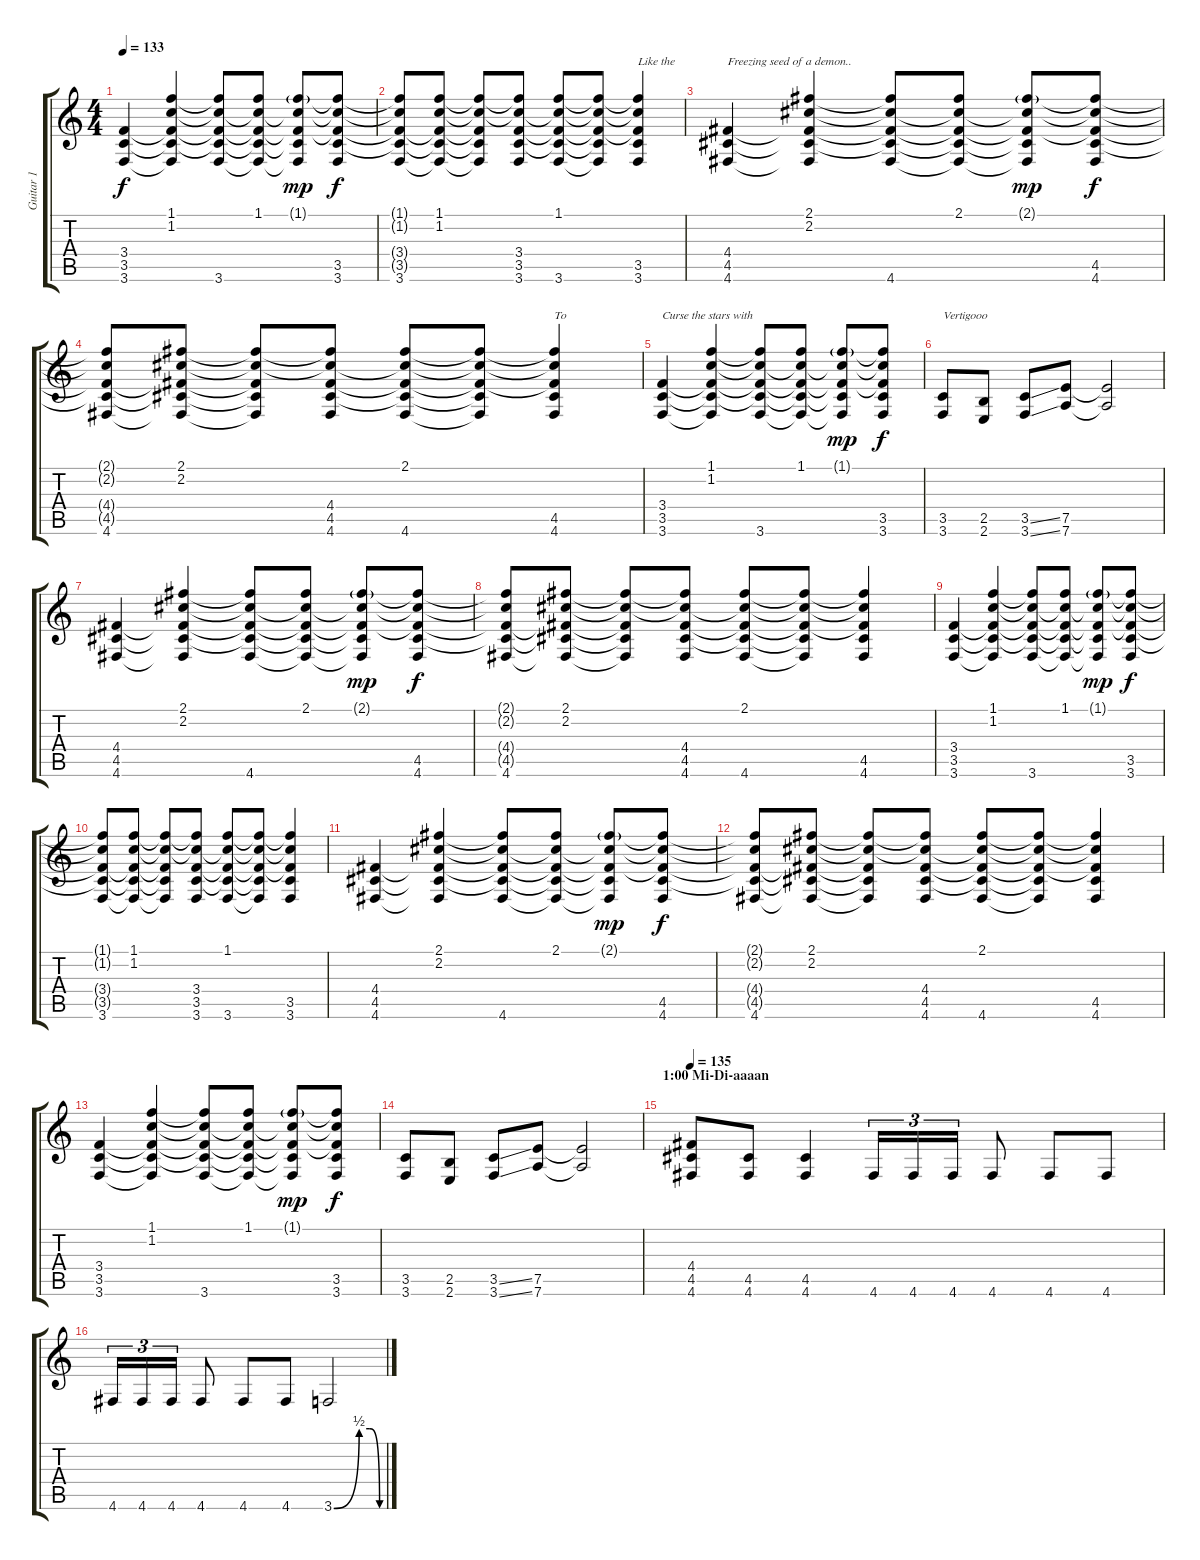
\track ("Guitar 1" "Guitar 1") {instrument distortionguitar}
\staff {score tabs}
\tuning (E4 B3 G3 D3 A2 D2) {hide}
\ts (4 4)
\tempo 133
\clef g2
\ks c
(3.4 3.5 3.6).4{dy f} (1.1 1.2 3.4{t} 3.5{t} 3.6{t}).4 (1.1{t} 1.2{t} 3.4{t} 3.5{t} 3.6).8 (1.1 1.2{t} 3.4{t} 3.5{t} 3.6{t}).8 (1.1{g} 1.2{t} 3.4{t} 3.5{t} 3.6{t}).8{dy mp} (1.1{t} 1.2{t} 3.4{t} 3.5 3.6).8{dy f} |
(1.1{t} 1.2{t} 3.4{t} 3.5{t} 3.6).8 (1.1 1.2 3.4{t} 3.5{t} 3.6{t}).8 (1.1{t} 1.2{t} 3.4{t} 3.5{t} 3.6{t}).8 (1.1{t} 1.2{t} 3.4 3.5 3.6).8 (1.1 1.2{t} 3.4{t} 3.5{t} 3.6).8 (1.1{t} 1.2{t} 3.4{t} 3.5{t} 3.6{t}).8 (1.1{t} 1.2{t} 3.4{t} 3.5 3.6).4{txt "Like the"} |
(4.4 4.5 4.6).4{txt "Freezing seed of a demon.."} (2.1 2.2 4.4{t} 4.5{t} 4.6{t}).4 (2.1{t} 2.2{t} 4.4{t} 4.5{t} 4.6).8 (2.1 2.2{t} 4.4{t} 4.5{t} 4.6{t}).8 (2.1{g} 2.2{t} 4.4{t} 4.5{t} 4.6{t}).8{dy mp} (2.1{t} 2.2{t} 4.4{t} 4.5 4.6).8{dy f} |
(2.1{t} 2.2{t} 4.4{t} 4.5{t} 4.6).8 (2.1 2.2 4.4{t} 4.5{t} 4.6{t}).8 (2.1{t} 2.2{t} 4.4{t} 4.5{t} 4.6{t}).8 (2.1{t} 2.2{t} 4.4 4.5 4.6).8 (2.1 2.2{t} 4.4{t} 4.5{t} 4.6).8 (2.1{t} 2.2{t} 4.4{t} 4.5{t} 4.6{t}).8 (2.1{t} 2.2{t} 4.4{t} 4.5 4.6).4{txt "To"} |
(3.4 3.5 3.6).4{txt "Curse the stars with"} (1.1 1.2 3.4{t} 3.5{t} 3.6{t}).4 (1.1{t} 1.2{t} 3.4{t} 3.5{t} 3.6).8 (1.1 1.2{t} 3.4{t} 3.5{t} 3.6{t}).8 (1.1{g} 1.2{t} 3.4{t} 3.5{t} 3.6{t}).8{dy mp} (1.1{t} 1.2{t} 3.4{t} 3.5 3.6).8{dy f} |
(3.5 3.6).8{txt "Vertigooo"} (2.5 2.6).8 (3.5{ss} 3.6{ss}).8 (7.5 7.6).8 (7.5{t} 7.6{t}).2 |
(4.4 4.5 4.6).4 (2.1 2.2 4.4{t} 4.5{t} 4.6{t}).4 (2.1{t} 2.2{t} 4.4{t} 4.5{t} 4.6).8 (2.1 2.2{t} 4.4{t} 4.5{t} 4.6{t}).8 (2.1{g} 2.2{t} 4.4{t} 4.5{t} 4.6{t}).8{dy mp} (2.1{t} 2.2{t} 4.4{t} 4.5 4.6).8{dy f} |
(2.1{t} 2.2{t} 4.4{t} 4.5{t} 4.6).8 (2.1 2.2 4.4{t} 4.5{t} 4.6{t}).8 (2.1{t} 2.2{t} 4.4{t} 4.5{t} 4.6{t}).8 (2.1{t} 2.2{t} 4.4 4.5 4.6).8 (2.1 2.2{t} 4.4{t} 4.5{t} 4.6).8 (2.1{t} 2.2{t} 4.4{t} 4.5{t} 4.6{t}).8 (2.1{t} 2.2{t} 4.4{t} 4.5 4.6).4 |
(3.4 3.5 3.6).4 (1.1 1.2 3.4{t} 3.5{t} 3.6{t}).4 (1.1{t} 1.2{t} 3.4{t} 3.5{t} 3.6).8 (1.1 1.2{t} 3.4{t} 3.5{t} 3.6{t}).8 (1.1{g} 1.2{t} 3.4{t} 3.5{t} 3.6{t}).8{dy mp} (1.1{t} 1.2{t} 3.4{t} 3.5 3.6).8{dy f} |
(1.1{t} 1.2{t} 3.4{t} 3.5{t} 3.6).8 (1.1 1.2 3.4{t} 3.5{t} 3.6{t}).8 (1.1{t} 1.2{t} 3.4{t} 3.5{t} 3.6{t}).8 (1.1{t} 1.2{t} 3.4 3.5 3.6).8 (1.1 1.2{t} 3.4{t} 3.5{t} 3.6).8 (1.1{t} 1.2{t} 3.4{t} 3.5{t} 3.6{t}).8 (1.1{t} 1.2{t} 3.4{t} 3.5 3.6).4 |
(4.4 4.5 4.6).4 (2.1 2.2 4.4{t} 4.5{t} 4.6{t}).4 (2.1{t} 2.2{t} 4.4{t} 4.5{t} 4.6).8 (2.1 2.2{t} 4.4{t} 4.5{t} 4.6{t}).8 (2.1{g} 2.2{t} 4.4{t} 4.5{t} 4.6{t}).8{dy mp} (2.1{t} 2.2{t} 4.4{t} 4.5 4.6).8{dy f} |
(2.1{t} 2.2{t} 4.4{t} 4.5{t} 4.6).8 (2.1 2.2 4.4{t} 4.5{t} 4.6{t}).8 (2.1{t} 2.2{t} 4.4{t} 4.5{t} 4.6{t}).8 (2.1{t} 2.2{t} 4.4 4.5 4.6).8 (2.1 2.2{t} 4.4{t} 4.5{t} 4.6).8 (2.1{t} 2.2{t} 4.4{t} 4.5{t} 4.6{t}).8 (2.1{t} 2.2{t} 4.4{t} 4.5 4.6).4 |
(3.4 3.5 3.6).4 (1.1 1.2 3.4{t} 3.5{t} 3.6{t}).4 (1.1{t} 1.2{t} 3.4{t} 3.5{t} 3.6).8 (1.1 1.2{t} 3.4{t} 3.5{t} 3.6{t}).8 (1.1{g} 1.2{t} 3.4{t} 3.5{t} 3.6{t}).8{dy mp} (1.1{t} 1.2{t} 3.4{t} 3.5 3.6).8{dy f} |
(3.5 3.6).8 (2.5 2.6).8 (3.5{ss} 3.6{ss}).8 (7.5 7.6).8 (7.5{t} 7.6{t}).2 |
\section ("" "1:00 Mi-Di-aaaan")
\tempo 135
(4.4 4.5 4.6).8 (4.5 4.6).8 (4.5 4.6).4 4.6.16{tu (3 2)} 4.6.16{tu (3 2)} 4.6.16{tu (3 2)} 4.6.8 4.6.8 4.6.8 |
4.6.16{tu (3 2)} 4.6.16{tu (3 2)} 4.6.16{tu (3 2)} 4.6.8 4.6.8 4.6.8 3.6{be (custom 0 0 31 2 44 2 56 0 60 0)}.2
